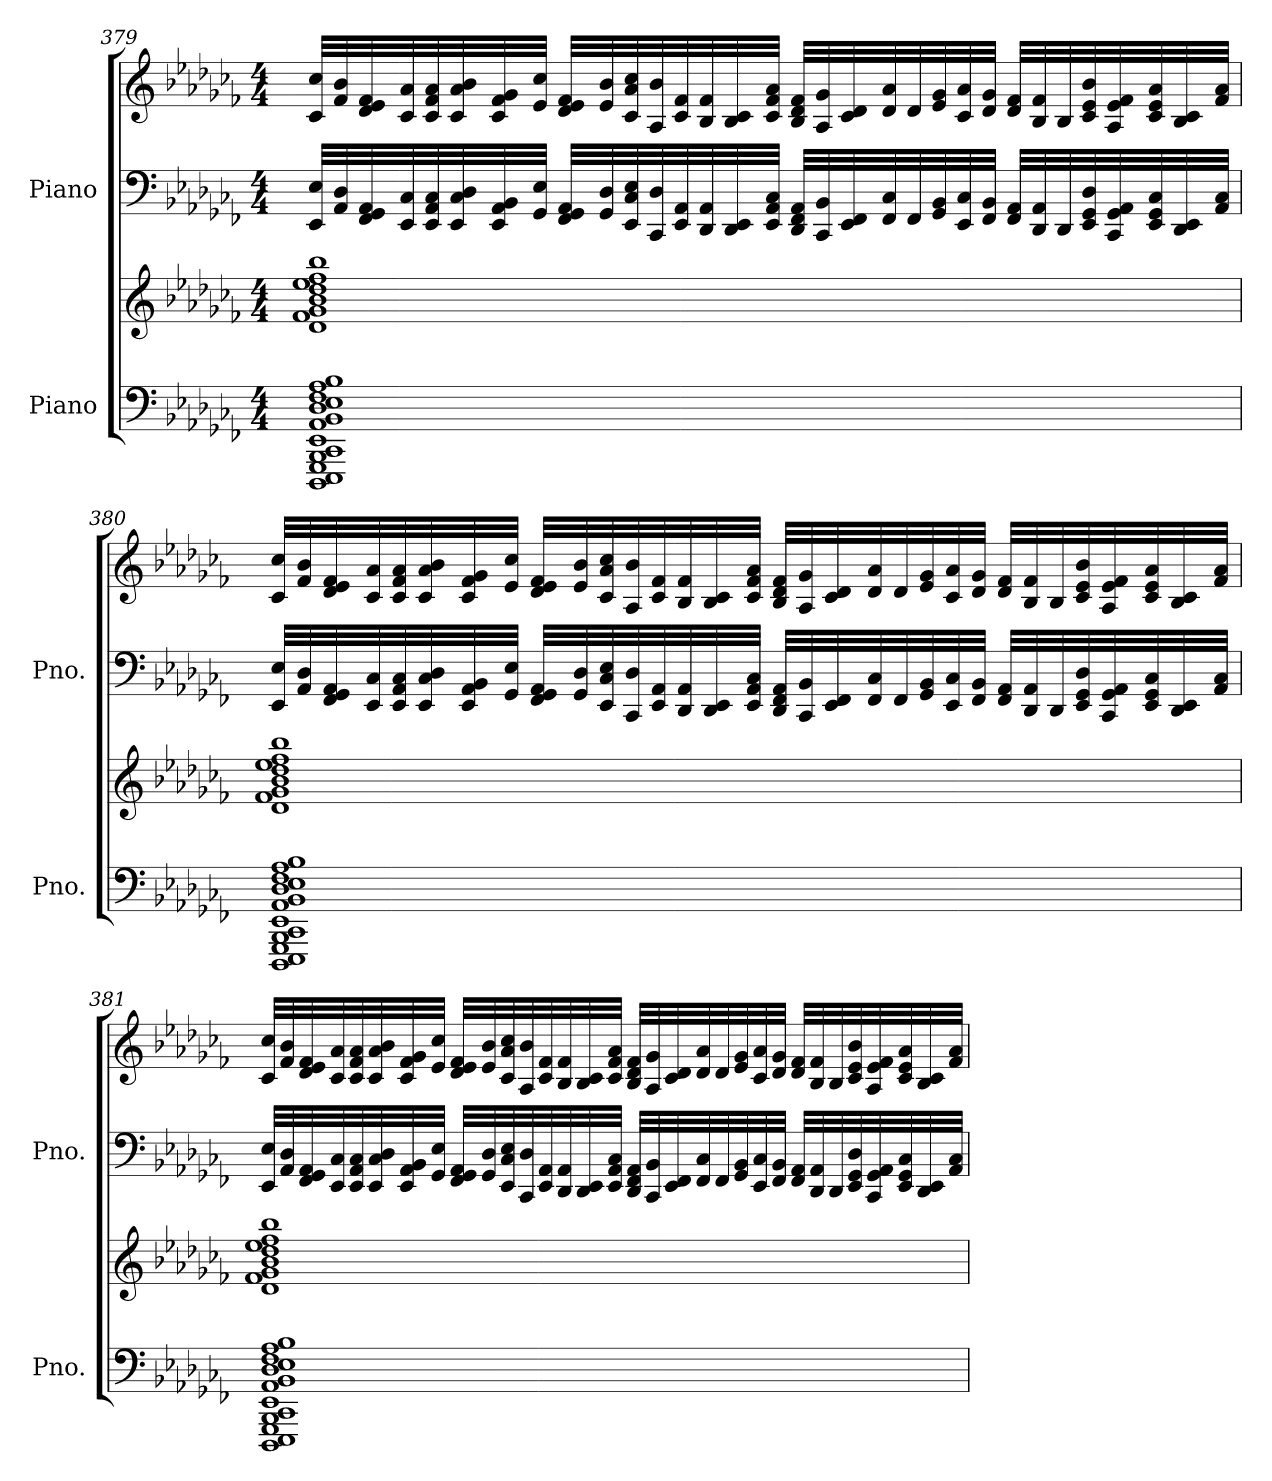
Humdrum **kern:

**kern	**kern	**kern	**kern
*part2	*part2	*part1	*part1
*staff4	*staff3	*staff2	*staff1
*I"Piano	*	*I"Piano	*
*I'Pno.	*	*I'Pno.	*
!!LO:LB:g=z
*clefF4	*clefG2	*clefF4	*clefG2
*ITrd14c24	*ITrd14c24	*ITrd-21c-36	*ITrd-21c-36
*k[b-e-a-d-g-c-f-]	*k[b-e-a-d-g-c-f-]	*k[b-e-a-d-g-c-f-]	*k[b-e-a-d-g-c-f-]
*M4/4	*M4/4	*M4/4	*M4/4
=379	=379	=379	=379
1DDDDD- 1EEEEE- 1GGGGG- 1BBBBB- 1CCCC- 1EEEE- 1AAAA- 1BBBB- 1DDD- 1EEE- 1FFF- 1AAA- 1BBB-	1DD- 1FF- 1GG- 1BB- 1D- 1E- 1F- 1B-	32ee-/ 32eee-/LLL	32cccc-/ 32ccccc-/LLL
.	.	32aa-/ 32ddd-/	32ffff-/ 32bbbb-/
.	.	32ff-/ 32gg-/ 32aa-/	32dddd-/ 32eeee-/ 32ffff-/
.	.	32ee-/ 32ccc-/	32cccc-/ 32aaaa-/
.	.	32ee-/ 32aa-/ 32ccc-/	32cccc-/ 32ffff-/ 32aaaa-/
.	.	32ee-/ 32ccc-/ 32ddd-/	32cccc-/ 32aaaa-/ 32bbbb-/
.	.	32ee-/ 32aa-/ 32bb-/	32cccc-/ 32ffff-/ 32gggg-/
.	.	32gg-/ 32eee-/JJJ	32eeee-/ 32ccccc-/JJJ
.	.	32ff-/ 32gg-/ 32aa-/LLL	32dddd-/ 32eeee-/ 32ffff-/LLL
.	.	32gg-/ 32ddd-/	32eeee-/ 32bbbb-/
.	.	32ee-/ 32ccc-/ 32eee-/	32cccc-/ 32aaaa-/ 32ccccc-/
.	.	32cc-/ 32ddd-/	32aaa-/ 32bbbb-/
.	.	32ee-/ 32aa-/	32cccc-/ 32ffff-/
.	.	32dd-/ 32aa-/	32bbb-/ 32ffff-/
.	.	32dd-/ 32ee-/	32bbb-/ 32cccc-/
.	.	32ee-/ 32aa-/ 32ccc-/JJJ	32cccc-/ 32ffff-/ 32aaaa-/JJJ
.	.	32dd-/ 32ff-/ 32aa-/LLL	32bbb-/ 32dddd-/ 32ffff-/LLL
.	.	32cc-/ 32bb-/	32aaa-/ 32gggg-/
.	.	32ee-/ 32ff-/	32cccc-/ 32dddd-/
.	.	32ff-/ 32ccc-/	32dddd-/ 32aaaa-/
.	.	32ff-/	32dddd-/
.	.	32gg-/ 32bb-/	32eeee-/ 32gggg-/
.	.	32ee-/ 32ccc-/	32cccc-/ 32aaaa-/
.	.	32ff-/ 32bb-/JJJ	32dddd-/ 32gggg-/JJJ
.	.	32ff-/ 32aa-/LLL	32dddd-/ 32ffff-/LLL
.	.	32dd-/ 32aa-/	32bbb-/ 32ffff-/
.	.	32dd-/	32bbb-/
.	.	32ee-/ 32gg-/ 32ddd-/	32cccc-/ 32eeee-/ 32bbbb-/
.	.	32cc-/ 32gg-/ 32aa-/	32aaa-/ 32eeee-/ 32ffff-/
.	.	32ee-/ 32gg-/ 32ccc-/	32cccc-/ 32eeee-/ 32aaaa-/
.	.	32dd-/ 32ee-/	32bbb-/ 32cccc-/
.	.	32aa-/ 32ccc-/JJJ	32ffff-/ 32aaaa-/JJJ
!!LO:LB:g=z
=380	=380	=380	=380
1DDDDD- 1EEEEE- 1GGGGG- 1BBBBB- 1CCCC- 1EEEE- 1AAAA- 1BBBB- 1DDD- 1EEE- 1FFF- 1AAA- 1BBB-	1DD- 1FF- 1GG- 1BB- 1D- 1E- 1F- 1B-	32ee-/ 32eee-/LLL	32cccc-/ 32ccccc-/LLL
.	.	32aa-/ 32ddd-/	32ffff-/ 32bbbb-/
.	.	32ff-/ 32gg-/ 32aa-/	32dddd-/ 32eeee-/ 32ffff-/
.	.	32ee-/ 32ccc-/	32cccc-/ 32aaaa-/
.	.	32ee-/ 32aa-/ 32ccc-/	32cccc-/ 32ffff-/ 32aaaa-/
.	.	32ee-/ 32ccc-/ 32ddd-/	32cccc-/ 32aaaa-/ 32bbbb-/
.	.	32ee-/ 32aa-/ 32bb-/	32cccc-/ 32ffff-/ 32gggg-/
.	.	32gg-/ 32eee-/JJJ	32eeee-/ 32ccccc-/JJJ
.	.	32ff-/ 32gg-/ 32aa-/LLL	32dddd-/ 32eeee-/ 32ffff-/LLL
.	.	32gg-/ 32ddd-/	32eeee-/ 32bbbb-/
.	.	32ee-/ 32ccc-/ 32eee-/	32cccc-/ 32aaaa-/ 32ccccc-/
.	.	32cc-/ 32ddd-/	32aaa-/ 32bbbb-/
.	.	32ee-/ 32aa-/	32cccc-/ 32ffff-/
.	.	32dd-/ 32aa-/	32bbb-/ 32ffff-/
.	.	32dd-/ 32ee-/	32bbb-/ 32cccc-/
.	.	32ee-/ 32aa-/ 32ccc-/JJJ	32cccc-/ 32ffff-/ 32aaaa-/JJJ
.	.	32dd-/ 32ff-/ 32aa-/LLL	32bbb-/ 32dddd-/ 32ffff-/LLL
.	.	32cc-/ 32bb-/	32aaa-/ 32gggg-/
.	.	32ee-/ 32ff-/	32cccc-/ 32dddd-/
.	.	32ff-/ 32ccc-/	32dddd-/ 32aaaa-/
.	.	32ff-/	32dddd-/
.	.	32gg-/ 32bb-/	32eeee-/ 32gggg-/
.	.	32ee-/ 32ccc-/	32cccc-/ 32aaaa-/
.	.	32ff-/ 32bb-/JJJ	32dddd-/ 32gggg-/JJJ
.	.	32ff-/ 32aa-/LLL	32dddd-/ 32ffff-/LLL
.	.	32dd-/ 32aa-/	32bbb-/ 32ffff-/
.	.	32dd-/	32bbb-/
.	.	32ee-/ 32gg-/ 32ddd-/	32cccc-/ 32eeee-/ 32bbbb-/
.	.	32cc-/ 32gg-/ 32aa-/	32aaa-/ 32eeee-/ 32ffff-/
.	.	32ee-/ 32gg-/ 32ccc-/	32cccc-/ 32eeee-/ 32aaaa-/
.	.	32dd-/ 32ee-/	32bbb-/ 32cccc-/
.	.	32aa-/ 32ccc-/JJJ	32ffff-/ 32aaaa-/JJJ
!!LO:PB:g=z
=381	=381	=381	=381
1DDDDD- 1EEEEE- 1GGGGG- 1BBBBB- 1CCCC- 1EEEE- 1AAAA- 1BBBB- 1DDD- 1EEE- 1FFF- 1AAA- 1BBB-	1DD- 1FF- 1GG- 1BB- 1D- 1E- 1F- 1B-	32ee-/ 32eee-/LLL	32cccc-/ 32ccccc-/LLL
.	.	32aa-/ 32ddd-/	32ffff-/ 32bbbb-/
.	.	32ff-/ 32gg-/ 32aa-/	32dddd-/ 32eeee-/ 32ffff-/
.	.	32ee-/ 32ccc-/	32cccc-/ 32aaaa-/
.	.	32ee-/ 32aa-/ 32ccc-/	32cccc-/ 32ffff-/ 32aaaa-/
.	.	32ee-/ 32ccc-/ 32ddd-/	32cccc-/ 32aaaa-/ 32bbbb-/
.	.	32ee-/ 32aa-/ 32bb-/	32cccc-/ 32ffff-/ 32gggg-/
.	.	32gg-/ 32eee-/JJJ	32eeee-/ 32ccccc-/JJJ
.	.	32ff-/ 32gg-/ 32aa-/LLL	32dddd-/ 32eeee-/ 32ffff-/LLL
.	.	32gg-/ 32ddd-/	32eeee-/ 32bbbb-/
.	.	32ee-/ 32ccc-/ 32eee-/	32cccc-/ 32aaaa-/ 32ccccc-/
.	.	32cc-/ 32ddd-/	32aaa-/ 32bbbb-/
.	.	32ee-/ 32aa-/	32cccc-/ 32ffff-/
.	.	32dd-/ 32aa-/	32bbb-/ 32ffff-/
.	.	32dd-/ 32ee-/	32bbb-/ 32cccc-/
.	.	32ee-/ 32aa-/ 32ccc-/JJJ	32cccc-/ 32ffff-/ 32aaaa-/JJJ
.	.	32dd-/ 32ff-/ 32aa-/LLL	32bbb-/ 32dddd-/ 32ffff-/LLL
.	.	32cc-/ 32bb-/	32aaa-/ 32gggg-/
.	.	32ee-/ 32ff-/	32cccc-/ 32dddd-/
.	.	32ff-/ 32ccc-/	32dddd-/ 32aaaa-/
.	.	32ff-/	32dddd-/
.	.	32gg-/ 32bb-/	32eeee-/ 32gggg-/
.	.	32ee-/ 32ccc-/	32cccc-/ 32aaaa-/
.	.	32ff-/ 32bb-/JJJ	32dddd-/ 32gggg-/JJJ
.	.	32ff-/ 32aa-/LLL	32dddd-/ 32ffff-/LLL
.	.	32dd-/ 32aa-/	32bbb-/ 32ffff-/
.	.	32dd-/	32bbb-/
.	.	32ee-/ 32gg-/ 32ddd-/	32cccc-/ 32eeee-/ 32bbbb-/
.	.	32cc-/ 32gg-/ 32aa-/	32aaa-/ 32eeee-/ 32ffff-/
.	.	32ee-/ 32gg-/ 32ccc-/	32cccc-/ 32eeee-/ 32aaaa-/
.	.	32dd-/ 32ee-/	32bbb-/ 32cccc-/
.	.	32aa-/ 32ccc-/JJJ	32ffff-/ 32aaaa-/JJJ
=	=	=	=
*-	*-	*-	*-
